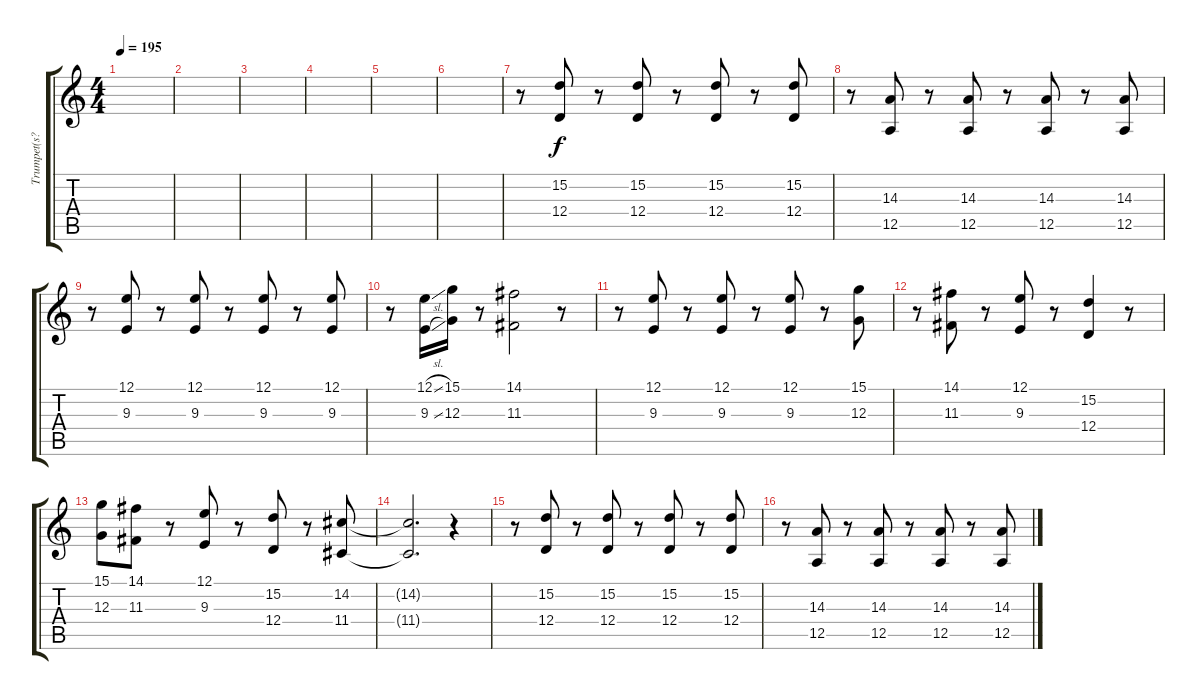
\track ("Trumpet(s?)" "Trumpet(s?") {instrument trumpet}
\staff {score tabs}
\tuning (E4 B3 G3 D3 A2 E2) {hide}
\ts (4 4)
\tempo 195
\clef g2
\ks c
|
|
|
|
|
|
r.8 (15.2 12.4).8 r.8 (15.2 12.4).8 r.8 (15.2 12.4).8 r.8 (15.2 12.4).8 |
r.8 (14.3 12.5).8 r.8 (14.3 12.5).8 r.8 (14.3 12.5).8 r.8 (14.3 12.5).8 |
r.8 (12.1 9.3).8 r.8 (12.1 9.3).8 r.8 (12.1 9.3).8 r.8 (12.1 9.3).8 |
r.8 (12.1{sl} 9.3{sl}).16 (15.1 12.3).16 r.8 (14.1 11.3).2 r.8 |
r.8 (12.1 9.3).8 r.8 (12.1 9.3).8 r.8 (12.1 9.3).8 r.8 (15.1 12.3).8 |
r.8 (14.1 11.3).8 r.8 (12.1 9.3).8 r.8 (15.2 12.4).4 r.8 |
(15.1 12.3).8 (14.1 11.3).8 r.8 (12.1 9.3).8 r.8 (15.2 12.4).8 r.8 (14.2 11.4).8 |
(14.2{t} 11.4{t}).2{d} r.4 |
r.8 (15.2 12.4).8 r.8 (15.2 12.4).8 r.8 (15.2 12.4).8 r.8 (15.2 12.4).8 |
r.8 (14.3 12.5).8 r.8 (14.3 12.5).8 r.8 (14.3 12.5).8 r.8 (14.3 12.5).8
